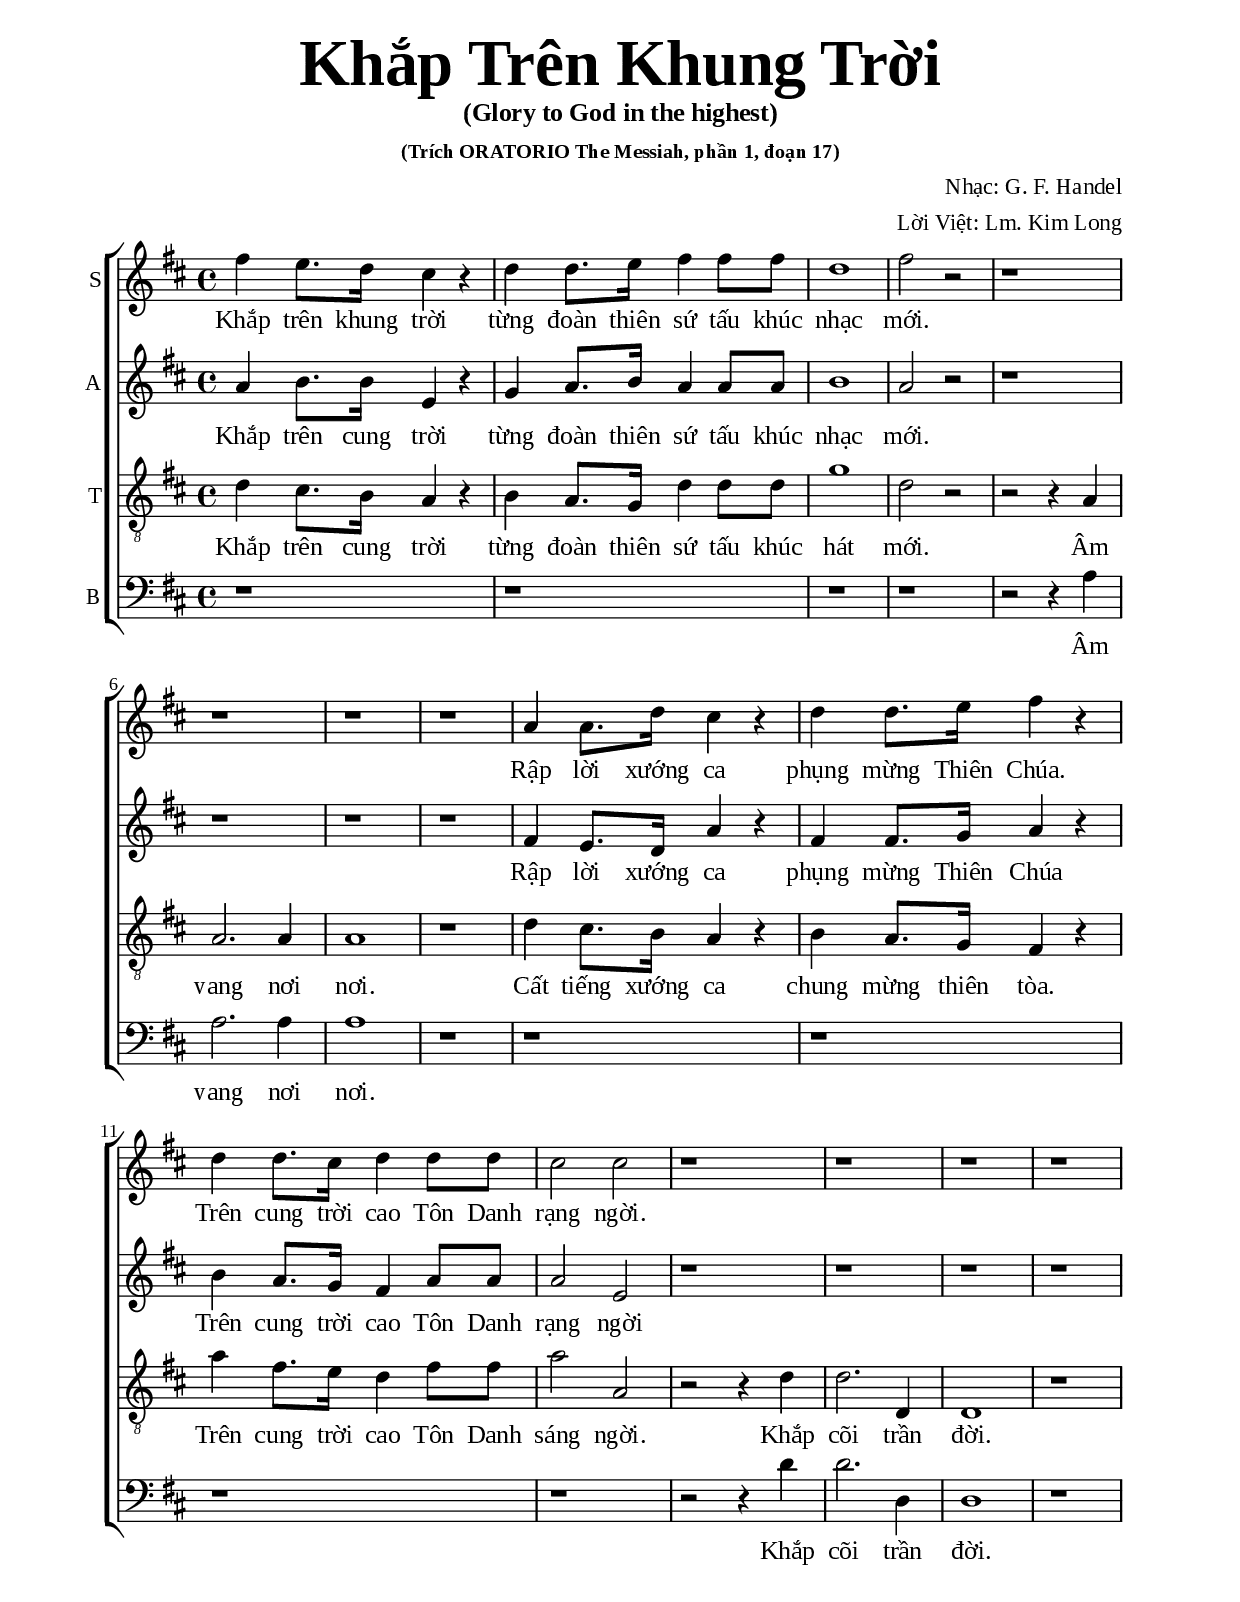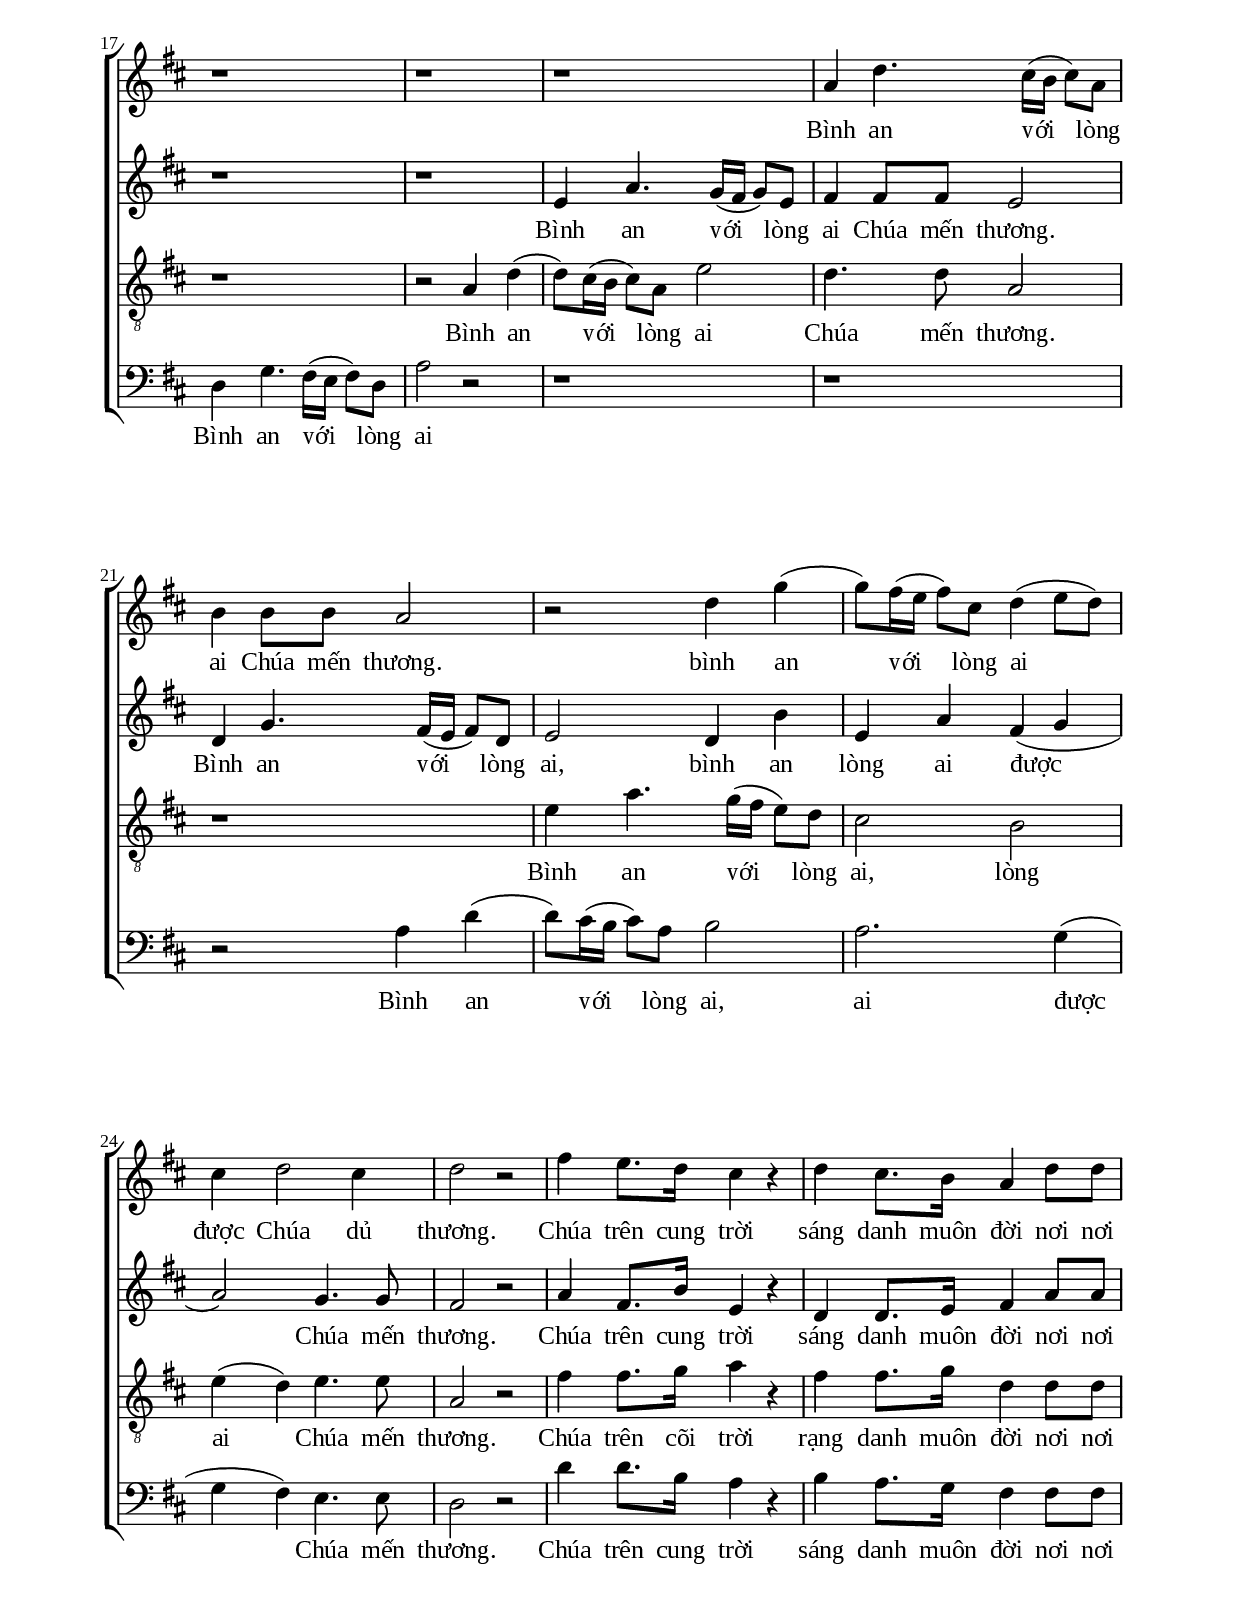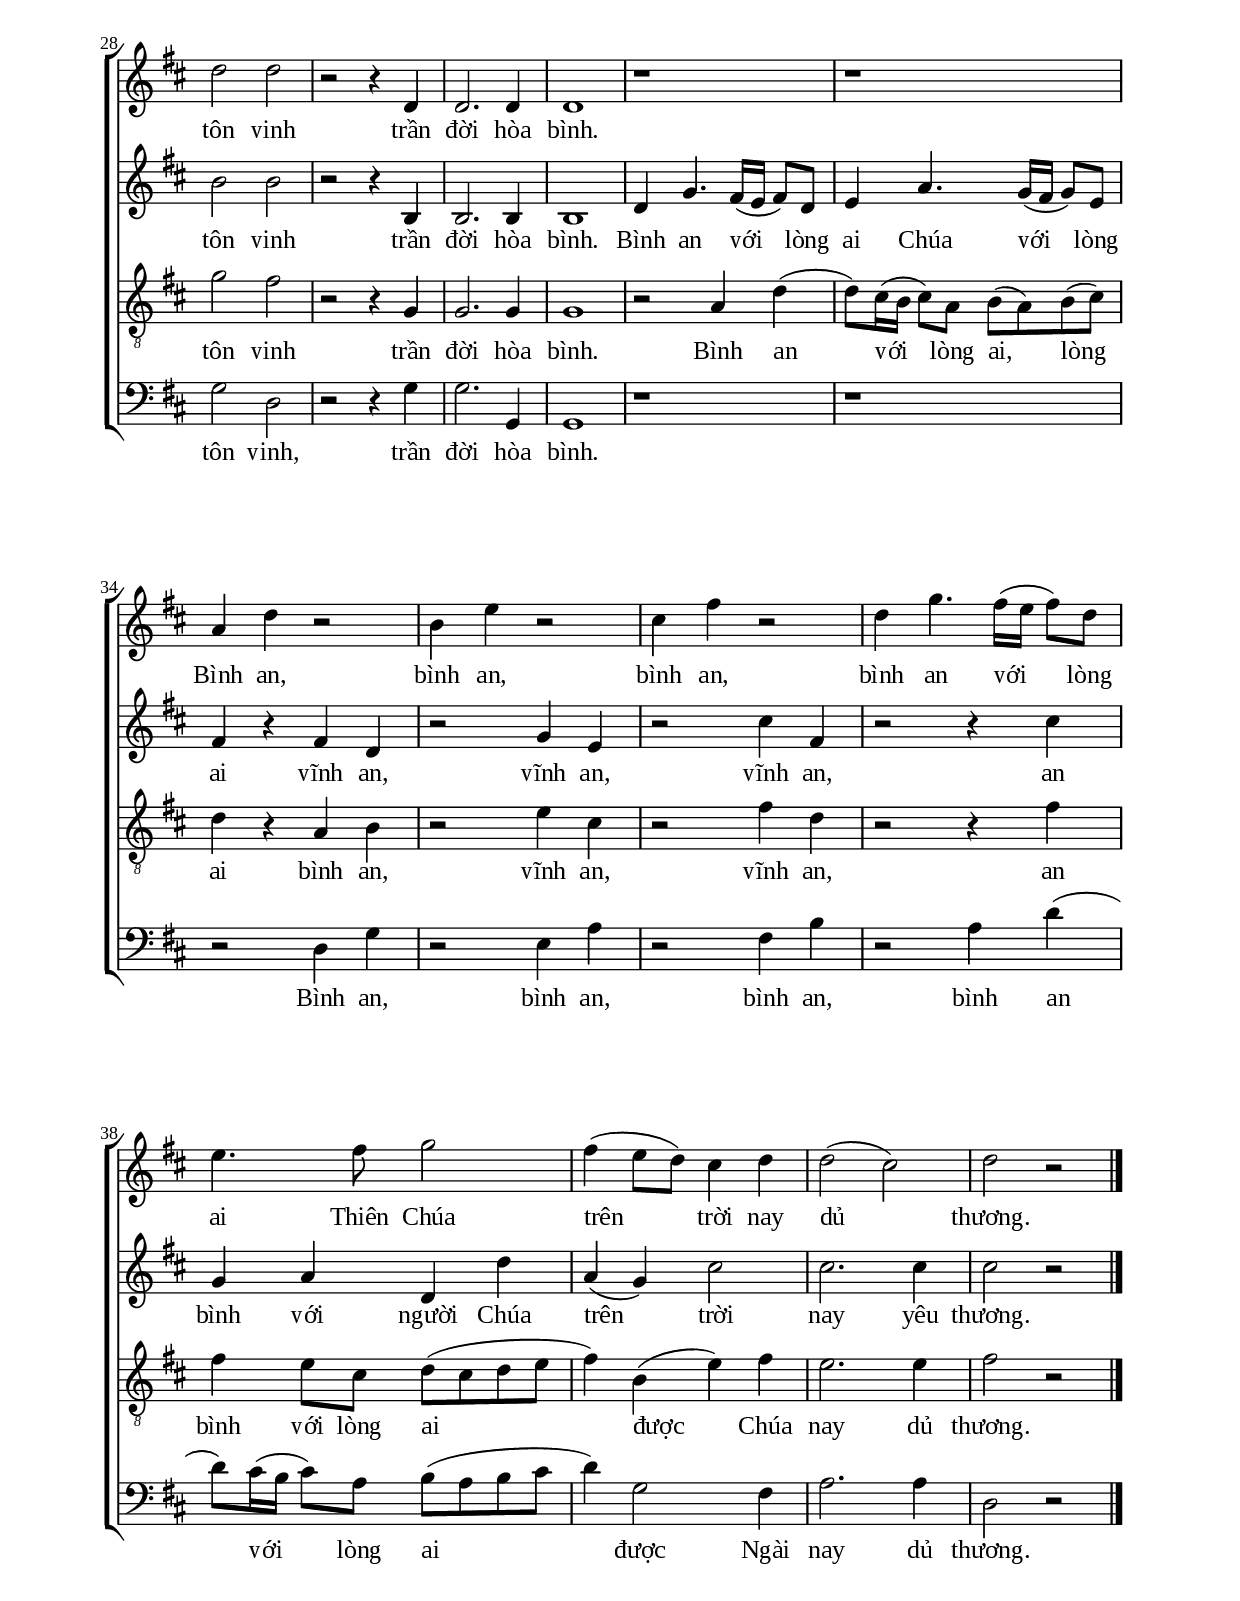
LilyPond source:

% Cài đặt chung
\version "2.22.1"
\include "english.ly"

\header {
  title = \markup { \fontsize #5 "Khắp Trên Khung Trời" }
  subtitle = "(Glory to God in the highest)"
  subsubtitle = "(Trích ORATORIO The Messiah, phần 1, đoạn 17)"
  composer = "Nhạc: G. F. Handel"
  arranger = "Lời Việt: Lm. Kim Long"
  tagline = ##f
}

\paper {
  #(set-paper-size "a4")
  top-margin = 15\mm
  bottom-margin = 20\mm
  left-margin = 20\mm
  right-margin = 20\mm
  indent = #0
  #(define fonts
	 (make-pango-font-tree "Liberation Serif"
	 		       "Liberation Serif"
			       "Liberation Serif"
			       (/ 20 20)))
  print-page-number = ##f
}

global = {
  \key d \major
  \time 4/4
}

% Nhạc phiên khúc
nhacPhienKhucSop = \relative c'' {
  fs4 e8. d16 cs4 r |
  d d8. e16 fs4 fs8 fs |
  d1 |
  fs2 r2 |
  r1 |
  r1 |
  r1 |
  r1 |
  a,4 a8. d16 cs4 r |
  d d8. e16 fs4 r |
  d d8. cs16 d4 d8 d |
  cs2 cs |
  r1 |
  r1 |
  r1 |
  r1 |
  r1 |
  r1 |
  r1 |
  a4 d4. cs16( b cs8) a |
  b4 b8 b a2 |
  r2 d4 g( |
  g8) fs16( e fs8) cs d4( e8 d) |
  cs4 d2 cs4 |
  d2 r |
  fs4 e8. d16 cs4 r |
  d cs8. b16 a4 d8 d |
  d2 d2 |
  r r4 d, |
  d2. d4 |
  d1 |
  r1 |
  r1 |
  a'4 d r2 |
  b4 e r2 |
  cs4 fs r2 |
  d4 g4. fs16( e fs8) d |
  e4. fs8 g2 |
  fs4( e8 d) cs4 d |
  d2( cs) |
  d2 r \bar "|."
}

nhacPhienKhucAlto = \relative c'' {
  a4 b8. b16 e,4 r |
  g a8. b16 a4 a8 a |
  b1 |
  a2 r |
  r1 |
  r1 
  r1 |
  r1 |
  fs4 e8. d16 a'4 r |
  fs fs8. g16 a4 r |
  b a8. g16 fs4 a8 a |
  a2 e |
  r1 |
  r1 |
  r1 |
  r1 |
  r1 |
  r1 |
  e4 a4. g16( fs g8) e |
  fs4 fs8 fs e2 |
  d4 g4. fs16( e fs8) d |
  e2 d4 b' |
  e, a fs( g |
  a2) g4. g8 |
  fs2 r |
  a4 fs8. b16 e,4 r |
  d4 d8. e16 fs4 a8 a |
  b2 b |
  r r4 b,4 |
  b2. b4 |
  b1 |
  d4 g4. fs16( e fs8) d |
  e4 a4. g16( fs g8) e |
  fs4 r fs d |
  r2 g4 e |
  r2 cs'4 fs, |
  r2 r4 cs' |
  g a d, d' |
  a( g) cs2 |
  cs2. cs4 |
  cs2 r
}

nhacPhienKhucTenor = \relative c' {
  d4 cs8. b16 a4 r |
  b a8. g16 d'4 d8 d |
  g1 |
  d2 r |
  r r4 a |
  a2. a4 |
  a1 |
  r |
  d4 cs8. b16 a4 r |
  b a8. g16 fs4 r |
  a' fs8. e16 d4 fs8 fs |
  a2 a, |
  r r4 d |
  d2. d,4 |
  d1 |
  r |
  r |
  r2 a'4 d( |
  d8) cs16( b cs8) a e'2 |
  d4. d8 a2 |
  
  %e4 a4. g16( fs g8) e |
  %d4. d8 a2 |
  
  r1 |
  e'4 a4. g16( fs e8) d |
  cs2 b |
  e4( d) e4. e8 |
  a,2 r |
  fs'4 fs8. g16 a4 r |
  fs4 fs8. g16 d4 d8 d |
  g2 fs |
  r r4 g, |
  g2. g4 |
  g1 |
  r2 a4 d( |
  d8) cs16( b cs8) a b( a) b( cs) |
  d4 r a b |
  r2 e4 cs |
  r2 fs4 d |
  r2 r4 fs |
  fs e8 cs d( cs d e |
  fs4) b,( e) fs |
  e2. e4 |
  fs2 r
}

nhacPhienKhucBass = \relative c' {
  r1 |
  r |
  r |
  r |
  r2 r4 a4 |
  a2. a4 |
  a1 |
  r |
  r |
  r |
  r |
  r |
  r2 r4 d |
  d2. d,4 |
  d1 |
  r |
  d4 g4. fs16( e fs8) d |
  a'2 r |
  r1 |
  r |
  r2 a4 d( |
  d8) cs16( b cs8) a b2 |
  a2. g4( |
  g fs) e4. e8 |
  d2 r |
  d'4 d8. b16 a4 r |
  b a8. g16 fs4 fs8 fs |
  g2 d |
  r r4 g |
  g2. g,4 |
  g1 |
  r |
  r |
  r2 d'4 g |
  r2 e4 a |
  r2 fs4 b |
  r2 a4 d( |
  d8) cs16( b cs8) a b( a b cs |
  d4) g,2 fs4 |
  a2. a4 |
  d,2 r
}

% Lời phiên khúc
loiPhienKhucSop = \lyrics {
  Khắp trên khung trời
  từng đoàn thiên sứ tấu khúc nhạc mới.
  Rập lời xướng ca phụng mừng Thiên Chúa.
  Trên cung trời cao Tôn Danh rạng ngời.
  Bình an với lòng ai Chúa mến thương.
  bình an với lòng ai được Chúa dủ thương.
  Chúa trên cung trời sáng danh muôn đời
  nơi nơi tôn vinh trần đời hòa bình.
  Bình an, bình an, bình an,
  bình an với lòng ai Thiên Chúa trên trời nay dủ thương.
}

loiPhienKhucAlto = \lyrics {
  Khắp trên cung trời
  từng đoàn thiên sứ tấu khúc nhạc mới.
  Rập lời xướng ca phụng mừng Thiên Chúa
  Trên cung trời cao Tôn Danh rạng ngời
  Bình an với lòng ai Chúa mến thương.
  Bình an với lòng ai, bình an lòng ai được Chúa mến thương.
  Chúa trên cung trời sáng danh muôn đời
  nơi nơi tôn vinh trần đời hòa bình.
  Bình an với lòng ai Chúa với lòng ai vĩnh an,
  vĩnh an, vĩnh an, an bình với người Chúa trên trời nay yêu thương.
}

loiPhienKhucTenor = \lyrics {
  Khắp trên cung trời từng đoàn thiên sứ tấu khúc hát mới.
  Âm vang nơi nơi.
  Cất tiếng xướng ca chung mừng thiên tòa.
  Trên cung trời cao Tôn Danh sáng ngời.
  Khắp cõi trần đời.
  Bình an với lòng ai Chúa mến thương.
  Bình an với lòng ai, lòng ai Chúa mến thương.
  Chúa trên cõi trời rạng danh muôn đời
  nơi nơi tôn vinh trần đời hòa bình.
  Bình an với lòng ai, lòng ai bình an, vĩnh an, vĩnh an,
  an bình với lòng ai được Chúa nay dủ thương.
}

loiPhienKhucBass = \lyrics {
  Âm vang nơi nơi.
  Khắp cõi trần đời.
  Bình an với lòng ai
  Bình an với lòng ai, ai được Chúa mến thương.
  Chúa trên cung trời sáng danh muôn đời
  nơi nơi tôn vinh, trần đời hòa bình.
  Bình an, bình an, bình an, bình an
  với lòng ai được Ngài nay dủ thương.
}

% Dàn trang
\score {
  \new ChoirStaff <<
    \new Staff \with {
      instrumentName = #"S"
      %\magnifyStaff #(magstep +1)
    } <<
      \new Voice = "beSop" { \clef treble \global \nhacPhienKhucSop }
      \new Lyrics \lyricsto beSop \loiPhienKhucSop
    >>
    \new Staff \with {
      instrumentName = #"A"
      %\magnifyStaff #(magstep +1)
    } <<
      \new Voice = "beAlto" { \clef treble \global \nhacPhienKhucAlto }
      \new Lyrics \lyricsto beAlto \loiPhienKhucAlto
    >>
    \new Staff \with {
      instrumentName = #"T"
      %\magnifyStaff #(magstep +1)
    } <<
      \new Voice = "beTenor" { \clef "violin_8" \global \nhacPhienKhucTenor }
      \new Lyrics \lyricsto beTenor \loiPhienKhucTenor
    >>
    \new Staff \with {
      instrumentName = #"B"
      %\magnifyStaff #(magstep +1)
    } <<
      \new Voice = "beBass" { \clef bass \global \nhacPhienKhucBass }
      \new Lyrics \lyricsto beBass \loiPhienKhucBass
    >>
  >>
  \layout {
    %\override Lyrics.LyricText.font-size = #+2.5
    \override Lyrics.LyricSpace.minimum-distance = #1.2
  } 
}
